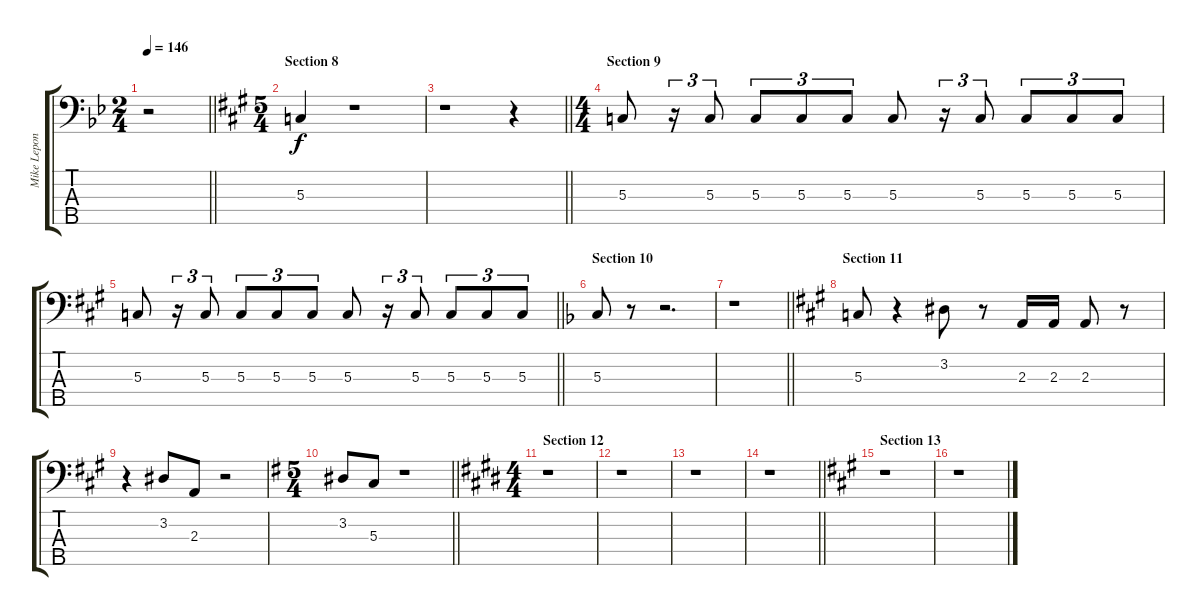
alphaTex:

\track ("Mike Lepond (bass)" "Mike Lepon") {instrument electricbassfinger}
\staff {score tabs}
\tuning (F2 C2 G1 D1 A0) {hide}
\ts (2 4)
\tempo 146
\clef f4
\barLineRight lightlight
\ks gminor
r.2{dy f} |
\ts (5 4)
\section ("" "Section 8")
\ks f#minor
5.3.4 r.1 |
\barLineRight lightlight
r.1 r.4 |
\ts (4 4)
\section ("" "Section 9")
5.3.8 r.16{tu (3 2)} 5.3.8{tu (3 2)} 5.3.8{tu (3 2)} 5.3.8{tu (3 2)} 5.3.8{tu (3 2)} 5.3.8 r.16{tu (3 2)} 5.3.8{tu (3 2)} 5.3.8{tu (3 2)} 5.3.8{tu (3 2)} 5.3.8{tu (3 2)} |
\barLineRight lightlight
5.3.8 r.16{tu (3 2)} 5.3.8{tu (3 2)} 5.3.8{tu (3 2)} 5.3.8{tu (3 2)} 5.3.8{tu (3 2)} 5.3.8 r.16{tu (3 2)} 5.3.8{tu (3 2)} 5.3.8{tu (3 2)} 5.3.8{tu (3 2)} 5.3.8{tu (3 2)} |
\section ("" "Section 10")
\ks dminor
5.3.8 r.8 r.2{d} |
\barLineRight lightlight
r.1 |
\section ("" "Section 11")
\ks f#minor
5.3.8 r.4 3.2.8 r.8 2.3.16 2.3.16 2.3.8 r.8 |
r.4 3.2.8 2.3.8 r.2 |
\ts (5 4)
\barLineRight lightlight
\ks eminor
3.2.8 5.3.8 r.1 |
\ts (4 4)
\section ("" "Section 12")
\ks c#minor
r.1 |
r.1 |
r.1 |
\barLineRight lightlight
r.1 |
\section ("" "Section 13")
\ks f#minor
r.1 |
r.1
